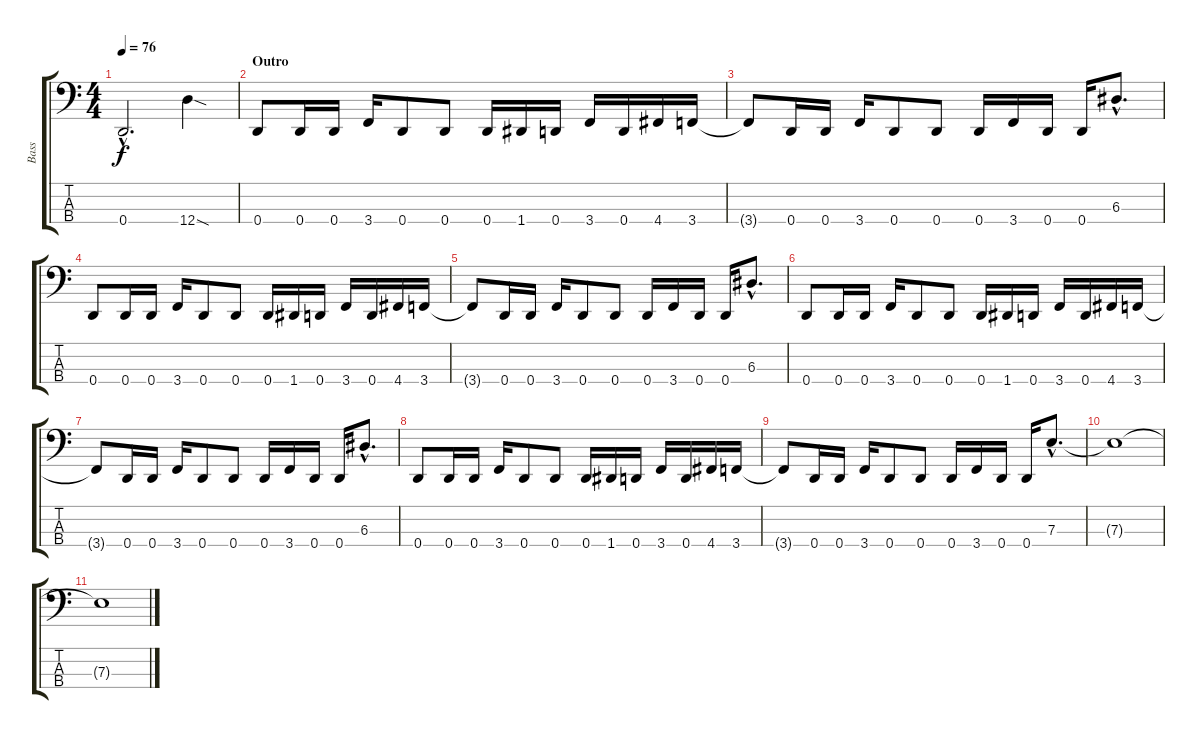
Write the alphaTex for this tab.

\track ("Bass" "Bass") {instrument electricbassfinger}
\staff {score tabs}
\tuning (G2 D2 A1 D1) {hide}
\ts (4 4)
\tempo 76
\clef f4
\ks c
0.4{hac}.2{d dy f} 12.4{sod}.4 |
\section ("" "Outro")
0.4.8 0.4.16 0.4.16 3.4.16 0.4.8 0.4.8 0.4.16 1.4.16 0.4.16 3.4.16 0.4.16 4.4.16 3.4.16 |
3.4{t}.8 0.4.16 0.4.16 3.4.16 0.4.8 0.4.8 0.4.16 3.4.16 0.4.16 0.4.16 6.3{hac}.8{d} |
0.4.8 0.4.16 0.4.16 3.4.16 0.4.8 0.4.8 0.4.16 1.4.16 0.4.16 3.4.16 0.4.16 4.4.16 3.4.16 |
3.4{t}.8 0.4.16 0.4.16 3.4.16 0.4.8 0.4.8 0.4.16 3.4.16 0.4.16 0.4.16 6.3{hac}.8{d} |
0.4.8 0.4.16 0.4.16 3.4.16 0.4.8 0.4.8 0.4.16 1.4.16 0.4.16 3.4.16 0.4.16 4.4.16 3.4.16 |
3.4{t}.8 0.4.16 0.4.16 3.4.16 0.4.8 0.4.8 0.4.16 3.4.16 0.4.16 0.4.16 6.3{hac}.8{d} |
0.4.8 0.4.16 0.4.16 3.4.16 0.4.8 0.4.8 0.4.16 1.4.16 0.4.16 3.4.16 0.4.16 4.4.16 3.4.16 |
3.4{t}.8 0.4.16 0.4.16 3.4.16 0.4.8 0.4.8 0.4.16 3.4.16 0.4.16 0.4.16 7.3{hac}.8{d} |
7.3{t}.1 |
7.3{t}.1
